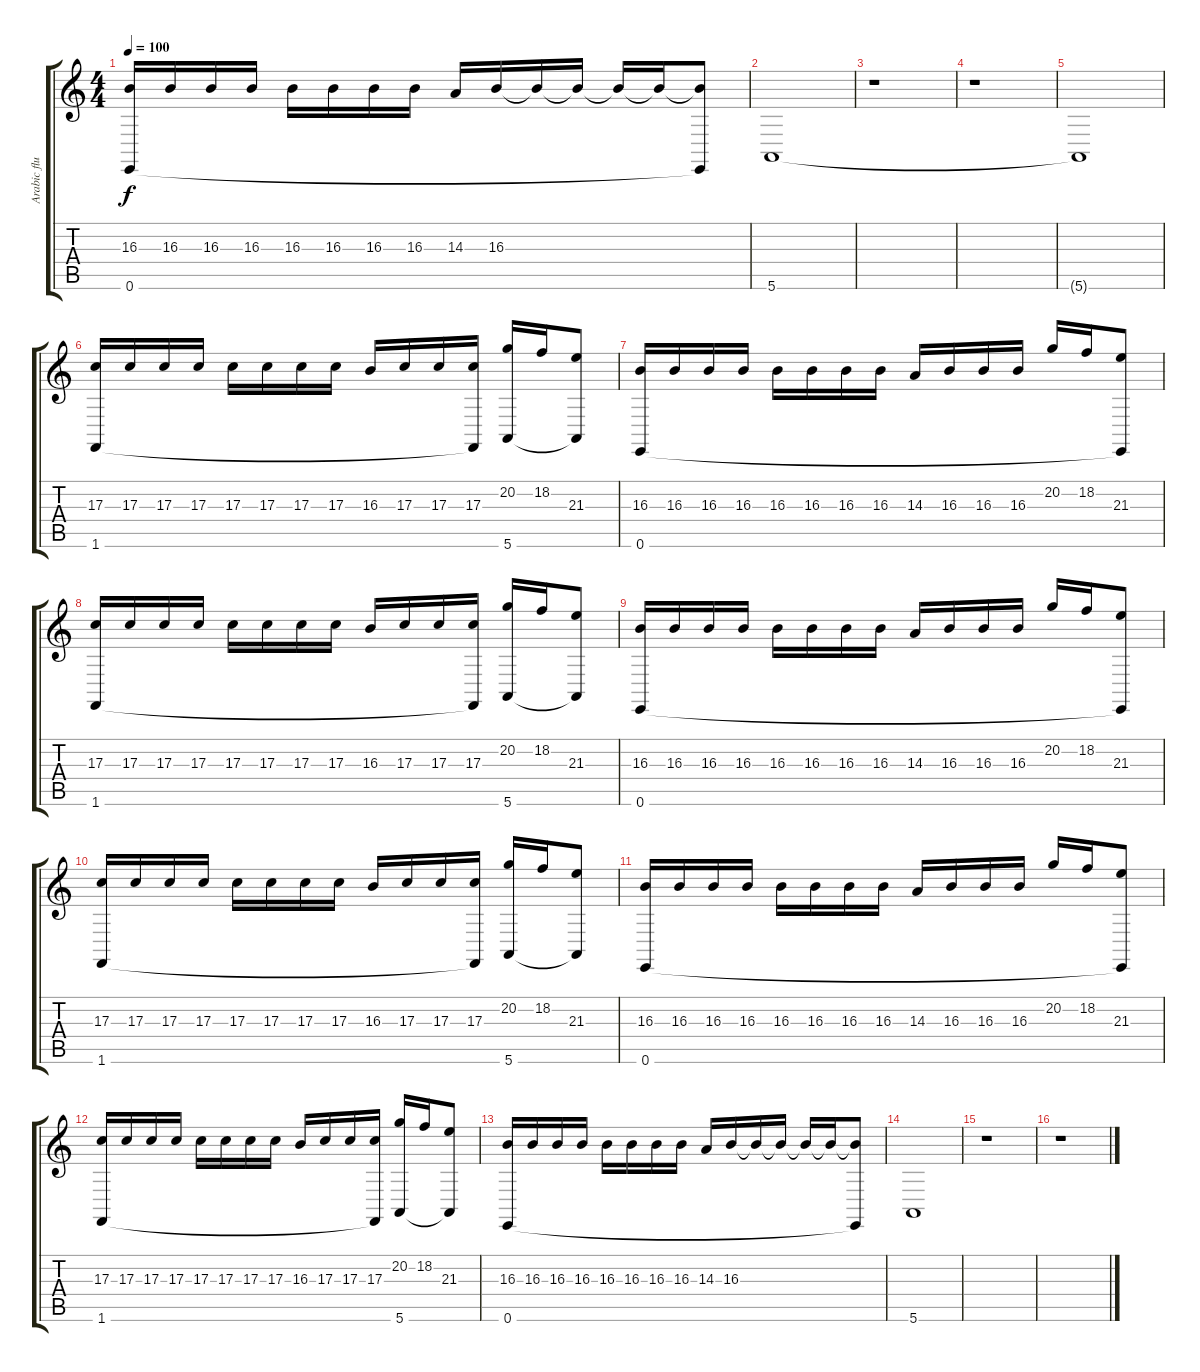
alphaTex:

\track ("Arabic flute sound" "Arabic flu") {instrument flute}
\staff {score tabs}
\tuning (E4 B3 G3 D3 A2 E2) {hide}
\ts (4 4)
\tempo 100
\clef g2
\ks c
(16.3 0.6).16{dy f} 16.3.16 16.3.16 16.3.16 16.3.16 16.3.16 16.3.16 16.3.16 14.3.16 16.3.16 16.3{t}.16 16.3{t}.16 16.3{t}.16 16.3{t}.16 (16.3{t} 0.6{t}).8 |
5.6.1 |
r.1 |
r.1 |
5.6{t}.1 |
(17.3 1.6).16{volume 8} 17.3.16 17.3.16 17.3.16 17.3.16 17.3.16 17.3.16 17.3.16 16.3.16 17.3.16 17.3.16 (17.3 1.6{t}).16 (20.2 5.6).16 18.2.16 (21.3 5.6{t}).8 |
(16.3 0.6).16 16.3.16 16.3.16 16.3.16 16.3.16 16.3.16 16.3.16 16.3.16 14.3.16 16.3.16 16.3.16 16.3.16 20.2.16 18.2.16 (21.3 0.6{t}).8 |
(17.3 1.6).16 17.3.16 17.3.16 17.3.16 17.3.16 17.3.16 17.3.16 17.3.16 16.3.16 17.3.16 17.3.16 (17.3 1.6{t}).16 (20.2 5.6).16 18.2.16 (21.3 5.6{t}).8 |
(16.3 0.6).16 16.3.16 16.3.16 16.3.16 16.3.16 16.3.16 16.3.16 16.3.16 14.3.16 16.3.16 16.3.16 16.3.16 20.2.16 18.2.16 (21.3 0.6{t}).8 |
(17.3 1.6).16 17.3.16 17.3.16 17.3.16 17.3.16 17.3.16 17.3.16 17.3.16 16.3.16 17.3.16 17.3.16 (17.3 1.6{t}).16 (20.2 5.6).16 18.2.16 (21.3 5.6{t}).8 |
(16.3 0.6).16 16.3.16 16.3.16 16.3.16 16.3.16 16.3.16 16.3.16 16.3.16 14.3.16 16.3.16 16.3.16 16.3.16 20.2.16 18.2.16 (21.3 0.6{t}).8 |
(17.3 1.6).16 17.3.16 17.3.16 17.3.16 17.3.16 17.3.16 17.3.16 17.3.16 16.3.16 17.3.16 17.3.16 (17.3 1.6{t}).16 (20.2 5.6).16 18.2.16 (21.3 5.6{t}).8 |
(16.3 0.6).16 16.3.16 16.3.16 16.3.16 16.3.16 16.3.16 16.3.16 16.3.16 14.3.16 16.3.16 16.3{t}.16 16.3{t}.16 16.3{t}.16 16.3{t}.16 (16.3{t} 0.6{t}).8 |
5.6.1 |
r.1 |
r.1
